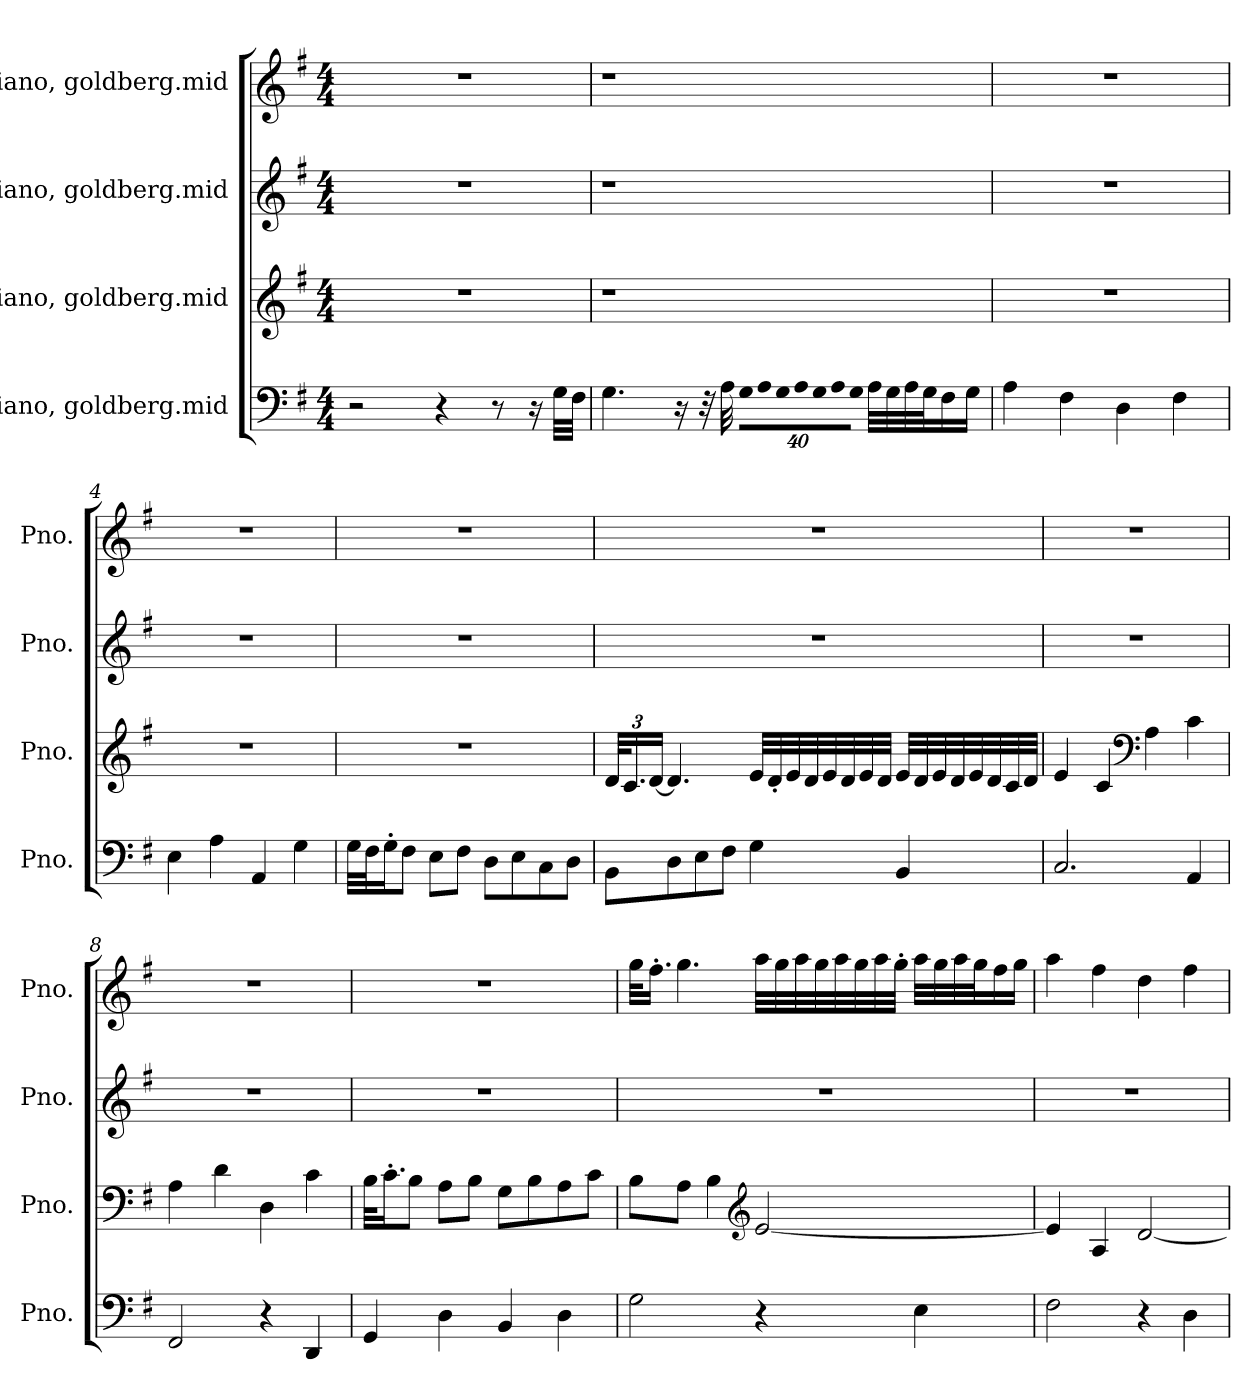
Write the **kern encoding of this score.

**kern	**kern	**kern	**kern
*part4	*part3	*part2	*part1
*staff4	*staff3	*staff2	*staff1
*I"Piano, goldberg.mid	*I"Piano, goldberg.mid	*I"Piano, goldberg.mid	*I"Piano, goldberg.mid
*I'Pno.	*I'Pno.	*I'Pno.	*I'Pno.
*clefF4	*clefG2	*clefG2	*clefG2
*k[f#]	*k[f#]	*k[f#]	*k[f#]
*M4/4	*M4/4	*M4/4	*M4/4
*MM120	*MM120	*MM120	*MM120
=1	=1	=1	=1
2r	1r	1r	1r
4r	.	.	.
8r	.	.	.
16r	.	.	.
32G\LLL	.	.	.
32F#\JJJ	.	.	.
=2	=2	=2	=2
4.G\	1r	1r	1r
16r	.	.	.
32r	.	.	.
32A\	.	.	.
*Xbrackettup	*	*	*
!LO:N:vis=32	!	!	!
640%23G\LLL	.	.	.
!LO:N:vis=32	!	!	!
640%23A\	.	.	.
!LO:N:vis=32	!	!	!
640%23G\	.	.	.
!LO:N:vis=32	!	!	!
640%23A\	.	.	.
!LO:N:vis=32	!	!	!
640%23G\	.	.	.
!LO:N:vis=32	!	!	!
640%23A\	.	.	.
!LO:N:vis=32	!	!	!
640%23G\JJJ	.	.	.
32A\LLL	.	.	.
32G\	.	.	.
32A\	.	.	.
32G\J	.	.	.
16F#\	.	.	.
16G\JJ	.	.	.
.	640ryy	640ryy	640ryy
=3	=3	=3	=3
4A\	1r	1r	1r
4F#\	.	.	.
4D\	.	.	.
4F#\	.	.	.
=4	=4	=4	=4
4E\	1r	1r	1r
4A\	.	.	.
4AA/	.	.	.
4G\	.	.	.
!!LO:LB:g=z
=5	=5	=5	=5
32G\LLL	1r	1r	1r
32F#\J	.	.	.
16G'\J	.	.	.
8F#\J	.	.	.
8E\L	.	.	.
8F#\J	.	.	.
8D\L	.	.	.
8E\	.	.	.
8C\	.	.	.
8D\J	.	.	.
=6	=6	=6	=6
*	*Xbrackettup	*	*
8BB\L	48d/KLL	1r	1r
.	24.c/	.	.
.	[24d/JJ	.	.
8D\	4.d/]	.	.
8E\	.	.	.
8F#\J	.	.	.
4G\	32e/LLL	.	.
.	32d'/	.	.
.	32e/	.	.
.	32d/	.	.
.	32e/	.	.
.	32d/	.	.
.	32e/	.	.
.	32d/JJJ	.	.
4BB/	32e/LLL	.	.
.	32d/	.	.
.	32e/	.	.
.	32d/	.	.
.	32e/	.	.
.	32d/	.	.
.	32c/	.	.
.	32d/JJJ	.	.
=7	=7	=7	=7
2.C/	4e/	1r	1r
.	4c/	.	.
*	*clefF4	*	*
.	4A\	.	.
4AA/	4c\	.	.
=8	=8	=8	=8
2FF#/	4A\	1r	1r
.	4d\	.	.
4r	4D\	.	.
4DD/	4c\	.	.
!!LO:LB:g=z
=9	=9	=9	=9
4GG/	32B\KLL	1r	1r
.	16.c'\J	.	.
.	8B\J	.	.
4D\	8A\L	.	.
.	8B\J	.	.
4BB/	8G\L	.	.
.	8B\	.	.
4D\	8A\	.	.
.	8c\J	.	.
=10	=10	=10	=10
2G\	8B\L	1r	32gg\KLL
.	.	.	16.ff#'\JJ
.	8A\J	.	4.gg\
.	4B\	.	.
*	*clefG2	*	*
4r	[2e/	.	32aa\LLL
.	.	.	32gg\
.	.	.	32aa\
.	.	.	32gg\
.	.	.	32aa\
.	.	.	32gg\
.	.	.	32aa\
.	.	.	32gg'\JJJ
4E\	.	.	32aa\LLL
.	.	.	32gg\
.	.	.	32aa\
.	.	.	32gg\J
.	.	.	16ff#\
.	.	.	16gg\JJ
=11	=11	=11	=11
2F#\	4e/]	1r	4aa\
.	4A/	.	4ff#\
4r	[2d/	.	4dd\
4D\	.	.	4ff#\
=	=	=	=
*-	*-	*-	*-
